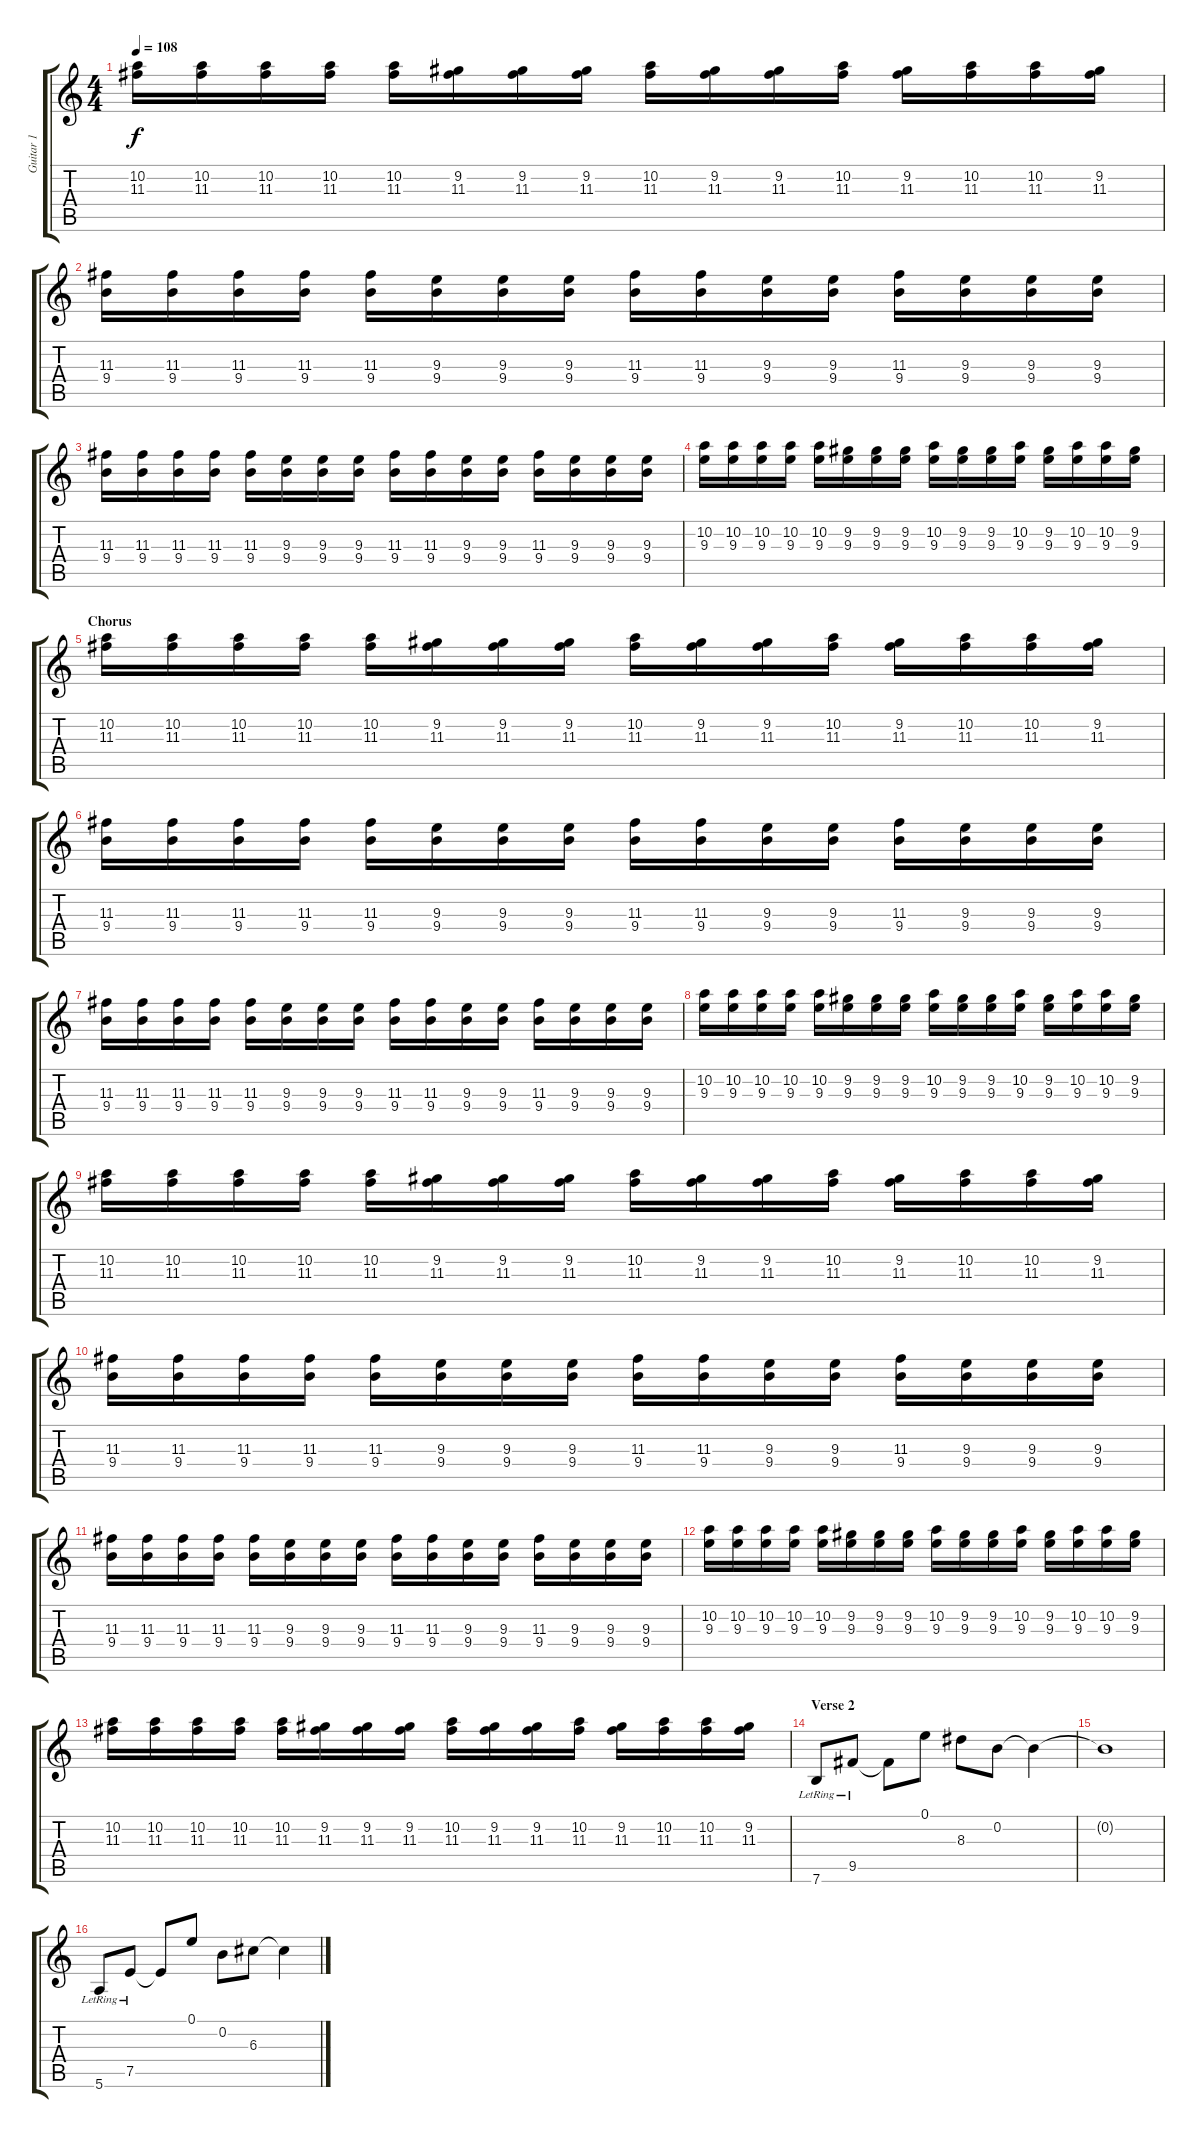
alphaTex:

\track ("Guitar 1" "Guitar 1") {instrument overdrivenguitar}
\staff {score tabs}
\tuning (E4 B3 G3 D3 A2 E2) {hide}
\ts (4 4)
\tempo 108
\clef g2
\ks c
(10.2 11.3).16{dy f} (10.2 11.3).16 (10.2 11.3).16 (10.2 11.3).16 (10.2 11.3).16 (9.2 11.3).16 (9.2 11.3).16 (9.2 11.3).16 (10.2 11.3).16 (9.2 11.3).16 (9.2 11.3).16 (10.2 11.3).16 (9.2 11.3).16 (10.2 11.3).16 (10.2 11.3).16 (9.2 11.3).16 |
(11.3 9.4).16 (11.3 9.4).16 (11.3 9.4).16 (11.3 9.4).16 (11.3 9.4).16 (9.3 9.4).16 (9.3 9.4).16 (9.3 9.4).16 (11.3 9.4).16 (11.3 9.4).16 (9.3 9.4).16 (9.3 9.4).16 (11.3 9.4).16 (9.3 9.4).16 (9.3 9.4).16 (9.3 9.4).16 |
(11.3 9.4).16 (11.3 9.4).16 (11.3 9.4).16 (11.3 9.4).16 (11.3 9.4).16 (9.3 9.4).16 (9.3 9.4).16 (9.3 9.4).16 (11.3 9.4).16 (11.3 9.4).16 (9.3 9.4).16 (9.3 9.4).16 (11.3 9.4).16 (9.3 9.4).16 (9.3 9.4).16 (9.3 9.4).16 |
(10.2 9.3).16 (10.2 9.3).16 (10.2 9.3).16 (10.2 9.3).16 (10.2 9.3).16 (9.2 9.3).16 (9.2 9.3).16 (9.2 9.3).16 (10.2 9.3).16 (9.2 9.3).16 (9.2 9.3).16 (10.2 9.3).16 (9.2 9.3).16 (10.2 9.3).16 (10.2 9.3).16 (9.2 9.3).16 |
\section ("" "Chorus")
(10.2 11.3).16 (10.2 11.3).16 (10.2 11.3).16 (10.2 11.3).16 (10.2 11.3).16 (9.2 11.3).16 (9.2 11.3).16 (9.2 11.3).16 (10.2 11.3).16 (9.2 11.3).16 (9.2 11.3).16 (10.2 11.3).16 (9.2 11.3).16 (10.2 11.3).16 (10.2 11.3).16 (9.2 11.3).16 |
(11.3 9.4).16 (11.3 9.4).16 (11.3 9.4).16 (11.3 9.4).16 (11.3 9.4).16 (9.3 9.4).16 (9.3 9.4).16 (9.3 9.4).16 (11.3 9.4).16 (11.3 9.4).16 (9.3 9.4).16 (9.3 9.4).16 (11.3 9.4).16 (9.3 9.4).16 (9.3 9.4).16 (9.3 9.4).16 |
(11.3 9.4).16 (11.3 9.4).16 (11.3 9.4).16 (11.3 9.4).16 (11.3 9.4).16 (9.3 9.4).16 (9.3 9.4).16 (9.3 9.4).16 (11.3 9.4).16 (11.3 9.4).16 (9.3 9.4).16 (9.3 9.4).16 (11.3 9.4).16 (9.3 9.4).16 (9.3 9.4).16 (9.3 9.4).16 |
(10.2 9.3).16 (10.2 9.3).16 (10.2 9.3).16 (10.2 9.3).16 (10.2 9.3).16 (9.2 9.3).16 (9.2 9.3).16 (9.2 9.3).16 (10.2 9.3).16 (9.2 9.3).16 (9.2 9.3).16 (10.2 9.3).16 (9.2 9.3).16 (10.2 9.3).16 (10.2 9.3).16 (9.2 9.3).16 |
(10.2 11.3).16 (10.2 11.3).16 (10.2 11.3).16 (10.2 11.3).16 (10.2 11.3).16 (9.2 11.3).16 (9.2 11.3).16 (9.2 11.3).16 (10.2 11.3).16 (9.2 11.3).16 (9.2 11.3).16 (10.2 11.3).16 (9.2 11.3).16 (10.2 11.3).16 (10.2 11.3).16 (9.2 11.3).16 |
(11.3 9.4).16 (11.3 9.4).16 (11.3 9.4).16 (11.3 9.4).16 (11.3 9.4).16 (9.3 9.4).16 (9.3 9.4).16 (9.3 9.4).16 (11.3 9.4).16 (11.3 9.4).16 (9.3 9.4).16 (9.3 9.4).16 (11.3 9.4).16 (9.3 9.4).16 (9.3 9.4).16 (9.3 9.4).16 |
(11.3 9.4).16 (11.3 9.4).16 (11.3 9.4).16 (11.3 9.4).16 (11.3 9.4).16 (9.3 9.4).16 (9.3 9.4).16 (9.3 9.4).16 (11.3 9.4).16 (11.3 9.4).16 (9.3 9.4).16 (9.3 9.4).16 (11.3 9.4).16 (9.3 9.4).16 (9.3 9.4).16 (9.3 9.4).16 |
(10.2 9.3).16 (10.2 9.3).16 (10.2 9.3).16 (10.2 9.3).16 (10.2 9.3).16 (9.2 9.3).16 (9.2 9.3).16 (9.2 9.3).16 (10.2 9.3).16 (9.2 9.3).16 (9.2 9.3).16 (10.2 9.3).16 (9.2 9.3).16 (10.2 9.3).16 (10.2 9.3).16 (9.2 9.3).16 |
(10.2 11.3).16 (10.2 11.3).16 (10.2 11.3).16 (10.2 11.3).16 (10.2 11.3).16 (9.2 11.3).16 (9.2 11.3).16 (9.2 11.3).16 (10.2 11.3).16 (9.2 11.3).16 (9.2 11.3).16 (10.2 11.3).16 (9.2 11.3).16 (10.2 11.3).16 (10.2 11.3).16 (9.2 11.3).16 |
\section ("" "Verse 2")
7.6{lr}.8 9.5{lr}.8 9.5{t}.8 0.1.8 8.3.8 0.2.8 0.2{t}.4 |
0.2{t}.1 |
5.6{lr}.8 7.5{lr}.8 7.5{t}.8 0.1.8 0.2.8 6.3.8 6.3{t}.4
